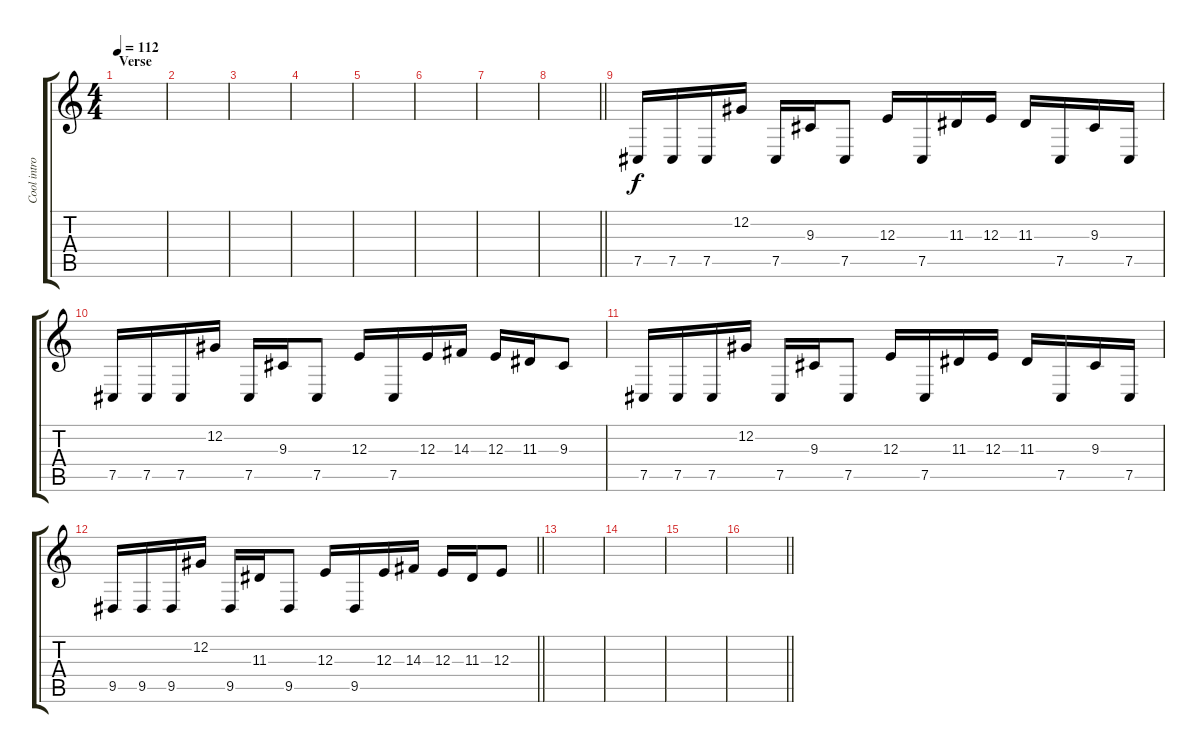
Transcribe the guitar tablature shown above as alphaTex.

\track ("Cool intro thing plus stuff" "Cool intro") {instrument accordion}
\staff {score tabs}
\tuning (Db4 Ab3 E3 B2 Gb2 Db2) {hide}
\ts (4 4)
\section ("" "Verse")
\tempo 112
\clef g2
\ks c
|
|
|
|
|
|
|
\barLineRight lightlight
|
\section ("" "")
7.5.16 7.5.16 7.5.16 12.2.16 7.5.16 9.3.16 7.5.8 12.3.16 7.5.16 11.3.16 12.3.16 11.3.16 7.5.16 9.3.16 7.5.16 |
7.5.16 7.5.16 7.5.16 12.2.16 7.5.16 9.3.16 7.5.8 12.3.16 7.5.16 12.3.16 14.3.16 12.3.16 11.3.16 9.3.8 |
7.5.16 7.5.16 7.5.16 12.2.16 7.5.16 9.3.16 7.5.8 12.3.16 7.5.16 11.3.16 12.3.16 11.3.16 7.5.16 9.3.16 7.5.16 |
\barLineRight lightlight
9.5.16 9.5.16 9.5.16 12.2.16 9.5.16 11.3.16 9.5.8 12.3.16 9.5.16 12.3.16 14.3.16 12.3.16 11.3.16 12.3.8 |
\section ("" "")
|
|
|
\barLineRight lightlight
